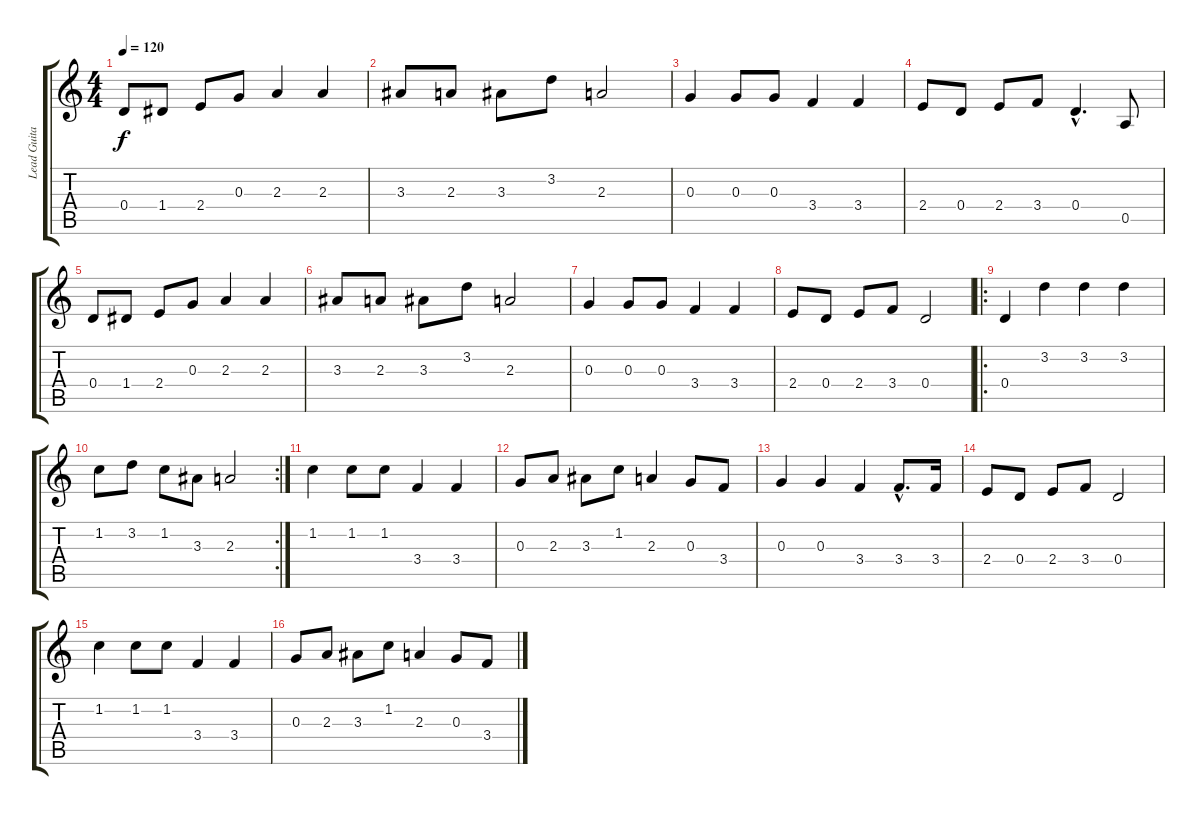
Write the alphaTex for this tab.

\track ("Lead Guitar" "Lead Guita") {instrument electricguitarclean}
\staff {score tabs}
\tuning (E4 B3 G3 D3 A2 E2) {hide}
\ts (4 4)
\tempo 120
\clef g2
\ks c
0.4.8{dy f instrument electricguitarclean} 1.4.8 2.4.8 0.3.8 2.3.4 2.3.4 |
3.3.8 2.3.8 3.3.8 3.2.8 2.3.2 |
0.3.4 0.3.8 0.3.8 3.4.4 3.4.4 |
2.4.8 0.4.8 2.4.8 3.4.8 0.4{hac}.4{d} 0.5.8 |
0.4.8 1.4.8 2.4.8 0.3.8 2.3.4 2.3.4 |
3.3.8 2.3.8 3.3.8 3.2.8 2.3.2 |
0.3.4 0.3.8 0.3.8 3.4.4 3.4.4 |
2.4.8 0.4.8 2.4.8 3.4.8 0.4.2 |
\ro
0.4.4 3.2.4 3.2.4 3.2.4 |
\rc 2
1.2.8 3.2.8 1.2.8 3.3.8 2.3.2 |
1.2.4 1.2.8 1.2.8 3.4.4 3.4.4 |
0.3.8 2.3.8 3.3.8 1.2.8 2.3.4 0.3.8 3.4.8 |
0.3.4 0.3.4 3.4.4 3.4{hac}.8{d} 3.4.16 |
2.4.8 0.4.8 2.4.8 3.4.8 0.4.2 |
1.2.4 1.2.8 1.2.8 3.4.4 3.4.4 |
0.3.8 2.3.8 3.3.8 1.2.8 2.3.4 0.3.8 3.4.8
